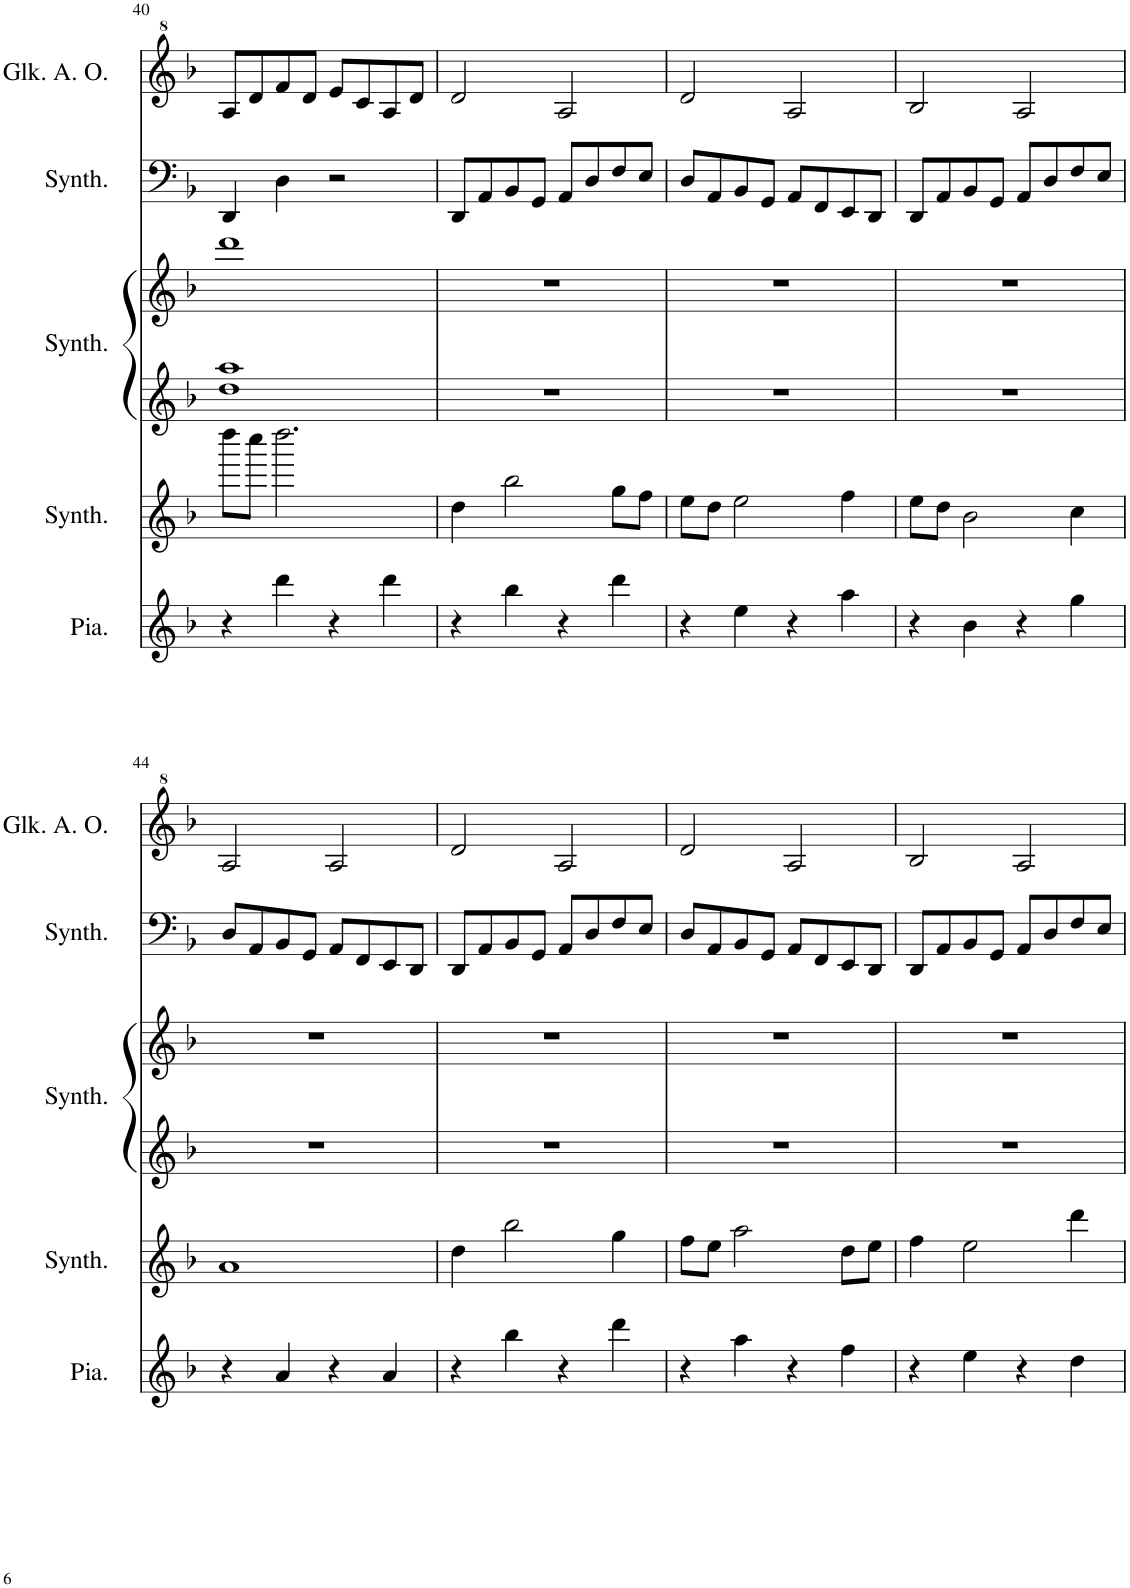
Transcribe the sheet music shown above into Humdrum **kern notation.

**kern	**kern	**kern	**kern	**kern	**kern
*part5	*part4	*part3	*part3	*part2	*part1
*staff6	*staff5	*staff4	*staff3	*staff2	*staff1
*I"Piano	*I"Synthétiseur d'instruments à cordes	*I"Synthétiseur d'instruments à cordes	*	*I"Synthétiseur Pad	*I"Glockenspiel Alto Orff
*I'Pia.	*I'Synth.	*I'Synth.	*	*I'Synth.	*I'Glk. A. O.
!!LO:PB:g=z
*clefG2	*clefG2	*clefG2	*clefG2	*clefF4	*clefG^2
*k[b-]	*k[b-]	*k[b-]	*k[b-]	*k[b-]	*k[b-]
*M4/4	*M4/4	*M4/4	*M4/4	*M4/4	*M4/4
=40	=40	=40	=40	=40	=40
4r	8dddd\L	1dd 1aa	1ddd	4DD/	8a/L
.	8cccc\J	.	.	.	8dd/
4ddd\	2.dddd\	.	.	4D\	8ff/
.	.	.	.	.	8dd/J
4r	.	.	.	2r	8ee/L
.	.	.	.	.	8cc/
4ddd\	.	.	.	.	8a/
.	.	.	.	.	8dd/J
=41	=41	=41	=41	=41	=41
4r	4dd\	1r	1r	8DD/L	2dd/
.	.	.	.	8AA/	.
4bb-\	2bb-\	.	.	8BB-/	.
.	.	.	.	8GG/J	.
4r	.	.	.	8AA/L	2a/
.	.	.	.	8D/	.
4ddd\	8gg\L	.	.	8F/	.
.	8ff\J	.	.	8E/J	.
=42	=42	=42	=42	=42	=42
4r	8ee\L	1r	1r	8D/L	2dd/
.	8dd\J	.	.	8AA/	.
4ee\	2ee\	.	.	8BB-/	.
.	.	.	.	8GG/J	.
4r	.	.	.	8AA/L	2a/
.	.	.	.	8FF/	.
4aa\	4ff\	.	.	8EE/	.
.	.	.	.	8DD/J	.
=43	=43	=43	=43	=43	=43
4r	8ee\L	1r	1r	8DD/L	2b-/
.	8dd\J	.	.	8AA/	.
4b-\	2b-\	.	.	8BB-/	.
.	.	.	.	8GG/J	.
4r	.	.	.	8AA/L	2a/
.	.	.	.	8D/	.
4gg\	4cc\	.	.	8F/	.
.	.	.	.	8E/J	.
!!LO:LB:g=z
=44	=44	=44	=44	=44	=44
4r	1a	1r	1r	8D/L	2a/
.	.	.	.	8AA/	.
4a/	.	.	.	8BB-/	.
.	.	.	.	8GG/J	.
4r	.	.	.	8AA/L	2a/
.	.	.	.	8FF/	.
4a/	.	.	.	8EE/	.
.	.	.	.	8DD/J	.
=45	=45	=45	=45	=45	=45
4r	4dd\	1r	1r	8DD/L	2dd/
.	.	.	.	8AA/	.
4bb-\	2bb-\	.	.	8BB-/	.
.	.	.	.	8GG/J	.
4r	.	.	.	8AA/L	2a/
.	.	.	.	8D/	.
4ddd\	4gg\	.	.	8F/	.
.	.	.	.	8E/J	.
=46	=46	=46	=46	=46	=46
4r	8ff\L	1r	1r	8D/L	2dd/
.	8ee\J	.	.	8AA/	.
4aa\	2aa\	.	.	8BB-/	.
.	.	.	.	8GG/J	.
4r	.	.	.	8AA/L	2a/
.	.	.	.	8FF/	.
4ff\	8dd\L	.	.	8EE/	.
.	8ee\J	.	.	8DD/J	.
=47	=47	=47	=47	=47	=47
4r	4ff\	1r	1r	8DD/L	2b-/
.	.	.	.	8AA/	.
4ee\	2ee\	.	.	8BB-/	.
.	.	.	.	8GG/J	.
4r	.	.	.	8AA/L	2a/
.	.	.	.	8D/	.
4dd\	4ddd\	.	.	8F/	.
.	.	.	.	8E/J	.
=	=	=	=	=	=
*-	*-	*-	*-	*-	*-
